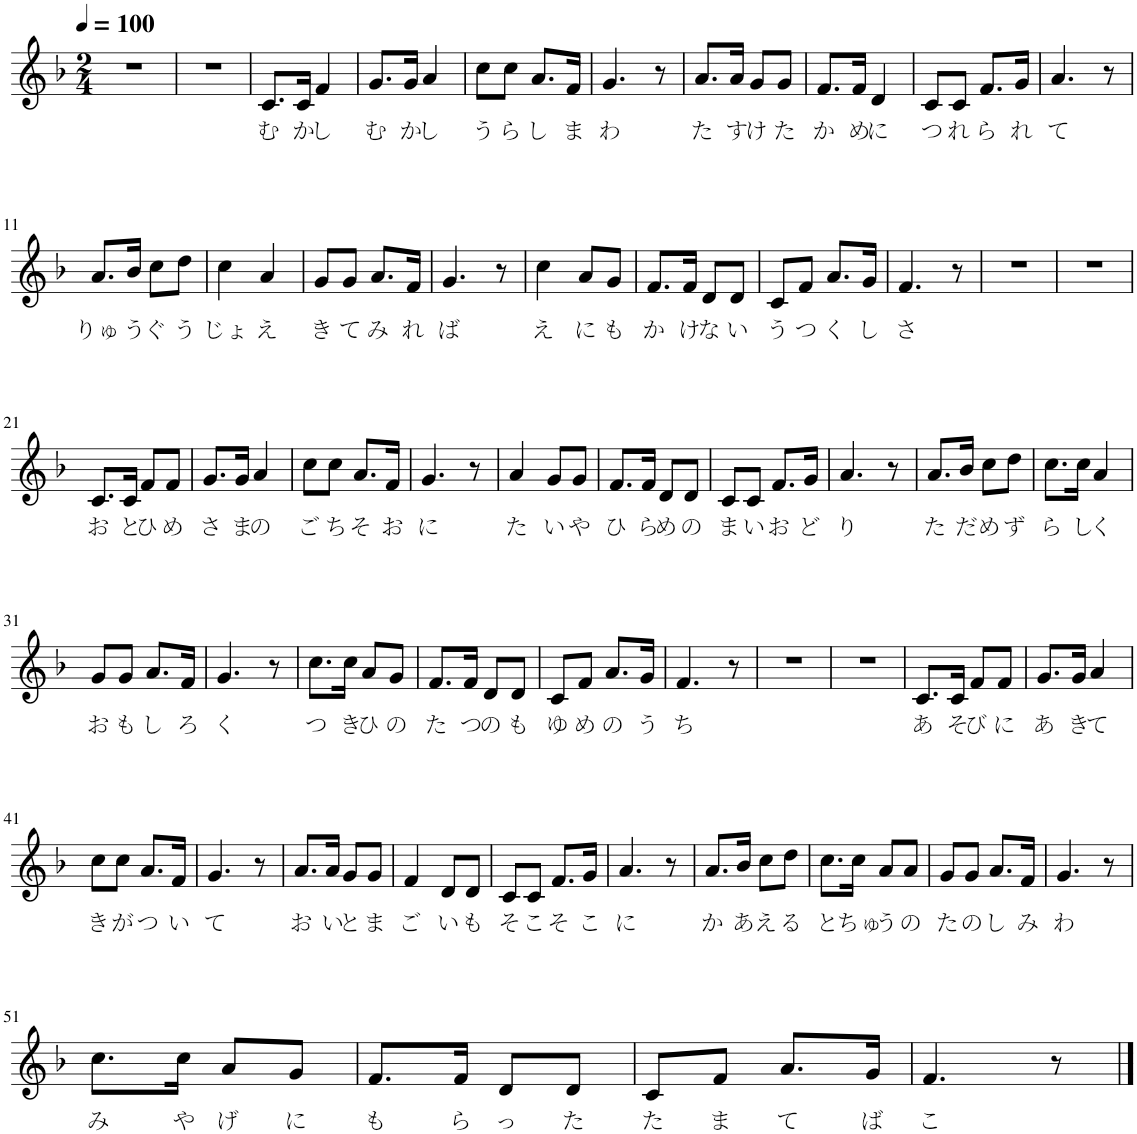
**kern	**text
*part1	*part1
*staff1	*staff1
*I"ピアノ	*
*clefG2	*
*k[b-]	*
*M2/4	*
*MM100	*
=1	=1
2r	.
=2	=2
2r	.
=3	=3
!	!LO:LY:b
8.c/L	む
!	!LO:LY:b
16c/Jk	か
!	!LO:LY:b
4f/	し
=4	=4
!	!LO:LY:b
8.g/L	む
!	!LO:LY:b
16g/Jk	か
!	!LO:LY:b
4a/	し
=5	=5
!	!LO:LY:b
8cc\L	う
!	!LO:LY:b
8cc\J	ら
!	!LO:LY:b
8.a/L	し
!	!LO:LY:b
16f/Jk	ま
=6	=6
!	!LO:LY:b
4.g/	わ
8r	.
=7	=7
!	!LO:LY:b
8.a/L	た
!	!LO:LY:b
16a/Jk	す
!	!LO:LY:b
8g/L	け
!	!LO:LY:b
8g/J	た
=8	=8
!	!LO:LY:b
8.f/L	か
!	!LO:LY:b
16f/Jk	め
!	!LO:LY:b
4d/	に
=9	=9
!	!LO:LY:b
8c/L	つ
!	!LO:LY:b
8c/J	れ
!	!LO:LY:b
8.f/L	ら
!	!LO:LY:b
16g/Jk	れ
=10	=10
!	!LO:LY:b
4.a/	て
8r	.
!!LO:LB:g=z
=11	=11
!	!LO:LY:b
8.a/L	りゅ
!	!LO:LY:b
16b-/Jk	う
!	!LO:LY:b
8cc\L	ぐ
!	!LO:LY:b
8dd\J	う
=12	=12
!	!LO:LY:b
4cc\	じょ
!	!LO:LY:b
4a/	え
=13	=13
!	!LO:LY:b
8g/L	き
!	!LO:LY:b
8g/J	て
!	!LO:LY:b
8.a/L	み
!	!LO:LY:b
16f/Jk	れ
=14	=14
!	!LO:LY:b
4.g/	ば
8r	.
=15	=15
!	!LO:LY:b
4cc\	え
!	!LO:LY:b
8a/L	に
!	!LO:LY:b
8g/J	も
=16	=16
!	!LO:LY:b
8.f/L	か
!	!LO:LY:b
16f/Jk	け
!	!LO:LY:b
8d/L	な
!	!LO:LY:b
8d/J	い
=17	=17
!	!LO:LY:b
8c/L	う
!	!LO:LY:b
8f/J	つ
!	!LO:LY:b
8.a/L	く
!	!LO:LY:b
16g/Jk	し
=18	=18
!	!LO:LY:b
4.f/	さ
8r	.
=19	=19
2r	.
=20	=20
2r	.
!!LO:LB:g=z
=21	=21
!	!LO:LY:b
8.c/L	お
!	!LO:LY:b
16c/Jk	と
!	!LO:LY:b
8f/L	ひ
!	!LO:LY:b
8f/J	め
=22	=22
!	!LO:LY:b
8.g/L	さ
!	!LO:LY:b
16g/Jk	ま
!	!LO:LY:b
4a/	の
=23	=23
!	!LO:LY:b
8cc\L	ご
!	!LO:LY:b
8cc\J	ち
!	!LO:LY:b
8.a/L	そ
!	!LO:LY:b
16f/Jk	お
=24	=24
!	!LO:LY:b
4.g/	に
8r	.
=25	=25
!	!LO:LY:b
4a/	た
!	!LO:LY:b
8g/L	い
!	!LO:LY:b
8g/J	や
=26	=26
!	!LO:LY:b
8.f/L	ひ
!	!LO:LY:b
16f/Jk	ら
!	!LO:LY:b
8d/L	め
!	!LO:LY:b
8d/J	の
=27	=27
!	!LO:LY:b
8c/L	ま
!	!LO:LY:b
8c/J	い
!	!LO:LY:b
8.f/L	お
!	!LO:LY:b
16g/Jk	ど
=28	=28
!	!LO:LY:b
4.a/	り
8r	.
=29	=29
!	!LO:LY:b
8.a/L	た
!	!LO:LY:b
16b-/Jk	だ
!	!LO:LY:b
8cc\L	め
!	!LO:LY:b
8dd\J	ず
=30	=30
!	!LO:LY:b
8.cc\L	ら
!	!LO:LY:b
16cc\Jk	し
!	!LO:LY:b
4a/	く
!!LO:LB:g=z
=31	=31
!	!LO:LY:b
8g/L	お
!	!LO:LY:b
8g/J	も
!	!LO:LY:b
8.a/L	し
!	!LO:LY:b
16f/Jk	ろ
=32	=32
!	!LO:LY:b
4.g/	く
8r	.
=33	=33
!	!LO:LY:b
8.cc\L	つ
!	!LO:LY:b
16cc\Jk	き
!	!LO:LY:b
8a/L	ひ
!	!LO:LY:b
8g/J	の
=34	=34
!	!LO:LY:b
8.f/L	た
!	!LO:LY:b
16f/Jk	つ
!	!LO:LY:b
8d/L	の
!	!LO:LY:b
8d/J	も
=35	=35
!	!LO:LY:b
8c/L	ゆ
!	!LO:LY:b
8f/J	め
!	!LO:LY:b
8.a/L	の
!	!LO:LY:b
16g/Jk	う
=36	=36
!	!LO:LY:b
4.f/	ち
8r	.
=37	=37
2r	.
=38	=38
2r	.
=39	=39
!	!LO:LY:b
8.c/L	あ
!	!LO:LY:b
16c/Jk	そ
!	!LO:LY:b
8f/L	び
!	!LO:LY:b
8f/J	に
=40	=40
!	!LO:LY:b
8.g/L	あ
!	!LO:LY:b
16g/Jk	き
!	!LO:LY:b
4a/	て
!!LO:LB:g=z
=41	=41
!	!LO:LY:b
8cc\L	き
!	!LO:LY:b
8cc\J	が
!	!LO:LY:b
8.a/L	つ
!	!LO:LY:b
16f/Jk	い
=42	=42
!	!LO:LY:b
4.g/	て
8r	.
=43	=43
!	!LO:LY:b
8.a/L	お
!	!LO:LY:b
16a/Jk	い
!	!LO:LY:b
8g/L	と
!	!LO:LY:b
8g/J	ま
=44	=44
!	!LO:LY:b
4f/	ご
!	!LO:LY:b
8d/L	い
!	!LO:LY:b
8d/J	も
=45	=45
!	!LO:LY:b
8c/L	そ
!	!LO:LY:b
8c/J	こ
!	!LO:LY:b
8.f/L	そ
!	!LO:LY:b
16g/Jk	こ
=46	=46
!	!LO:LY:b
4.a/	に
8r	.
=47	=47
!	!LO:LY:b
8.a/L	か
!	!LO:LY:b
16b-/Jk	あ
!	!LO:LY:b
8cc\L	え
!	!LO:LY:b
8dd\J	る
=48	=48
!	!LO:LY:b
8.cc\L	と
!	!LO:LY:b
16cc\Jk	ちゅ
!	!LO:LY:b
8a/L	う
!	!LO:LY:b
8a/J	の
=49	=49
!	!LO:LY:b
8g/L	た
!	!LO:LY:b
8g/J	の
!	!LO:LY:b
8.a/L	し
!	!LO:LY:b
16f/Jk	み
=50	=50
!	!LO:LY:b
4.g/	わ
8r	.
!!LO:LB:g=z
=51	=51
!	!LO:LY:b
8.cc\L	み
!	!LO:LY:b
16cc\Jk	や
!	!LO:LY:b
8a/L	げ
!	!LO:LY:b
8g/J	に
=52	=52
!	!LO:LY:b
8.f/L	も
!	!LO:LY:b
16f/Jk	ら
!	!LO:LY:b
8d/L	っ
!	!LO:LY:b
8d/J	た
=53	=53
!	!LO:LY:b
8c/L	た
!	!LO:LY:b
8f/J	ま
!	!LO:LY:b
8.a/L	て
!	!LO:LY:b
16g/Jk	ば
=54	=54
!	!LO:LY:b
4.f/	こ
8r	.
==	==
*-	*-
